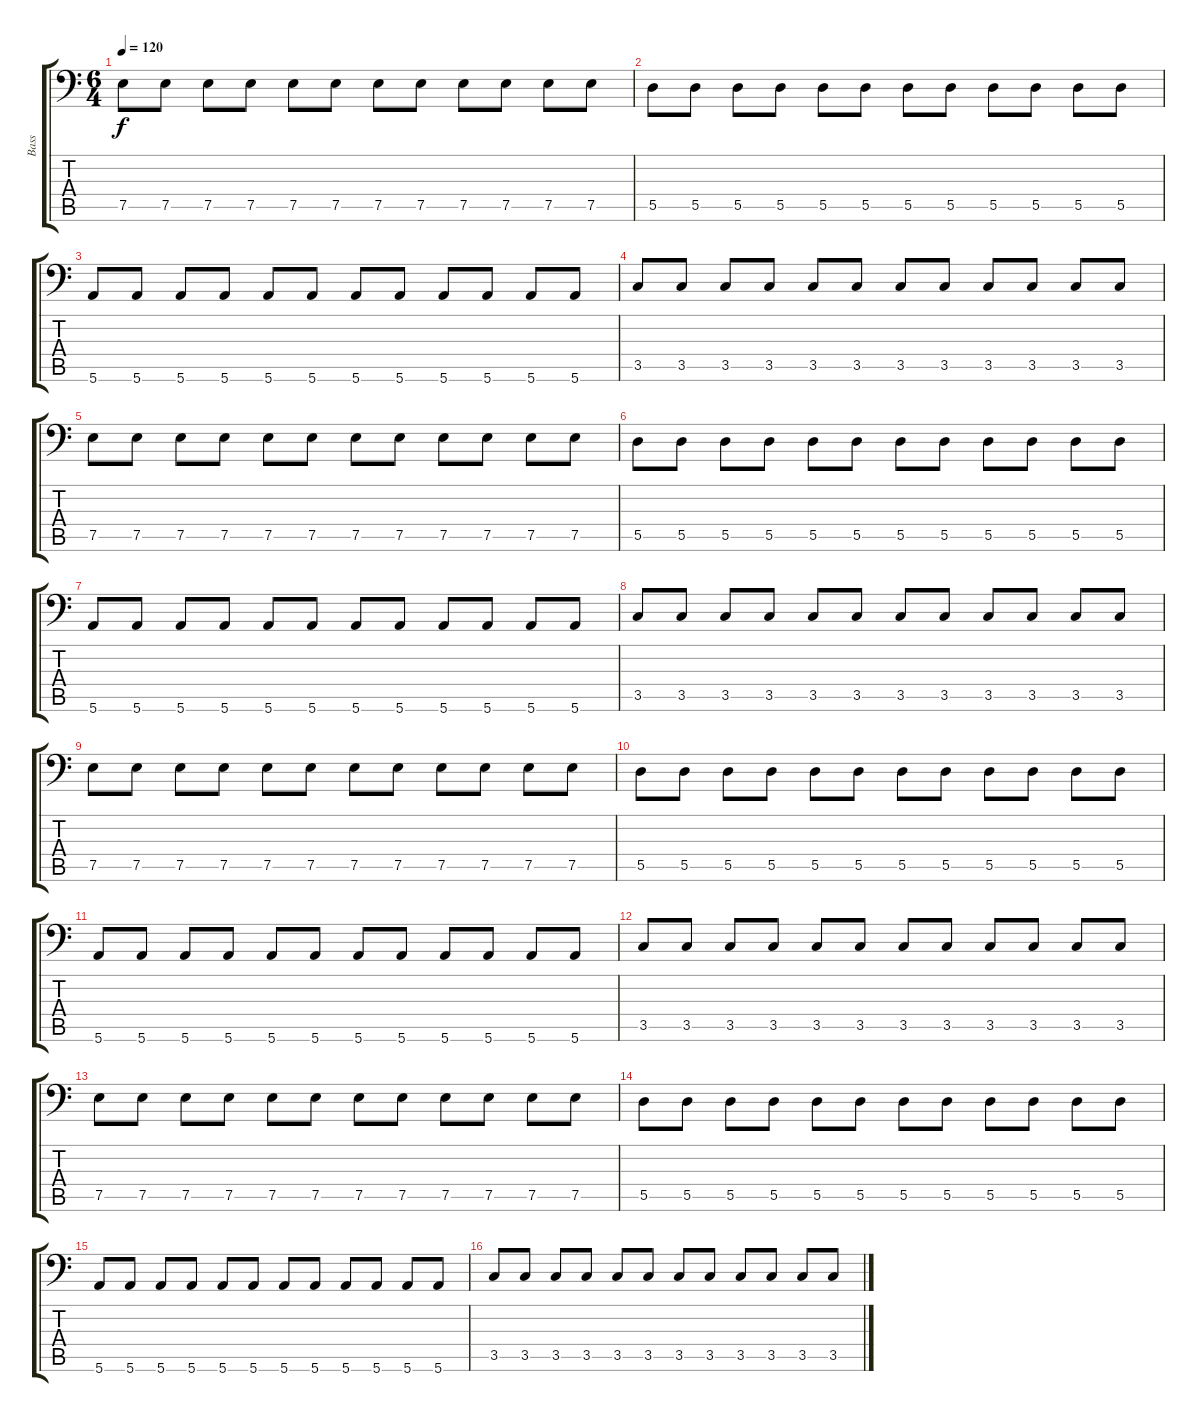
\track ("Bass" "Bass") {instrument electricbassfinger}
\staff {score tabs}
\tuning (E3 B2 G2 D2 A1 E1) {hide}
\ts (6 4)
\tempo 120
\clef f4
\ks c
7.5.8{dy f} 7.5.8 7.5.8 7.5.8 7.5.8 7.5.8 7.5.8 7.5.8 7.5.8 7.5.8 7.5.8 7.5.8 |
5.5.8 5.5.8 5.5.8 5.5.8 5.5.8 5.5.8 5.5.8 5.5.8 5.5.8 5.5.8 5.5.8 5.5.8 |
5.6.8 5.6.8 5.6.8 5.6.8 5.6.8 5.6.8 5.6.8 5.6.8 5.6.8 5.6.8 5.6.8 5.6.8 |
3.5.8 3.5.8 3.5.8 3.5.8 3.5.8 3.5.8 3.5.8 3.5.8 3.5.8 3.5.8 3.5.8 3.5.8 |
7.5.8 7.5.8 7.5.8 7.5.8 7.5.8 7.5.8 7.5.8 7.5.8 7.5.8 7.5.8 7.5.8 7.5.8 |
5.5.8 5.5.8 5.5.8 5.5.8 5.5.8 5.5.8 5.5.8 5.5.8 5.5.8 5.5.8 5.5.8 5.5.8 |
5.6.8 5.6.8 5.6.8 5.6.8 5.6.8 5.6.8 5.6.8 5.6.8 5.6.8 5.6.8 5.6.8 5.6.8 |
3.5.8 3.5.8 3.5.8 3.5.8 3.5.8 3.5.8 3.5.8 3.5.8 3.5.8 3.5.8 3.5.8 3.5.8 |
7.5.8 7.5.8 7.5.8 7.5.8 7.5.8 7.5.8 7.5.8 7.5.8 7.5.8 7.5.8 7.5.8 7.5.8 |
5.5.8 5.5.8 5.5.8 5.5.8 5.5.8 5.5.8 5.5.8 5.5.8 5.5.8 5.5.8 5.5.8 5.5.8 |
5.6.8 5.6.8 5.6.8 5.6.8 5.6.8 5.6.8 5.6.8 5.6.8 5.6.8 5.6.8 5.6.8 5.6.8 |
3.5.8 3.5.8 3.5.8 3.5.8 3.5.8 3.5.8 3.5.8 3.5.8 3.5.8 3.5.8 3.5.8 3.5.8 |
7.5.8 7.5.8 7.5.8 7.5.8 7.5.8 7.5.8 7.5.8 7.5.8 7.5.8 7.5.8 7.5.8 7.5.8 |
5.5.8 5.5.8 5.5.8 5.5.8 5.5.8 5.5.8 5.5.8 5.5.8 5.5.8 5.5.8 5.5.8 5.5.8 |
5.6.8 5.6.8 5.6.8 5.6.8 5.6.8 5.6.8 5.6.8 5.6.8 5.6.8 5.6.8 5.6.8 5.6.8 |
3.5.8 3.5.8 3.5.8 3.5.8 3.5.8 3.5.8 3.5.8 3.5.8 3.5.8 3.5.8 3.5.8 3.5.8
